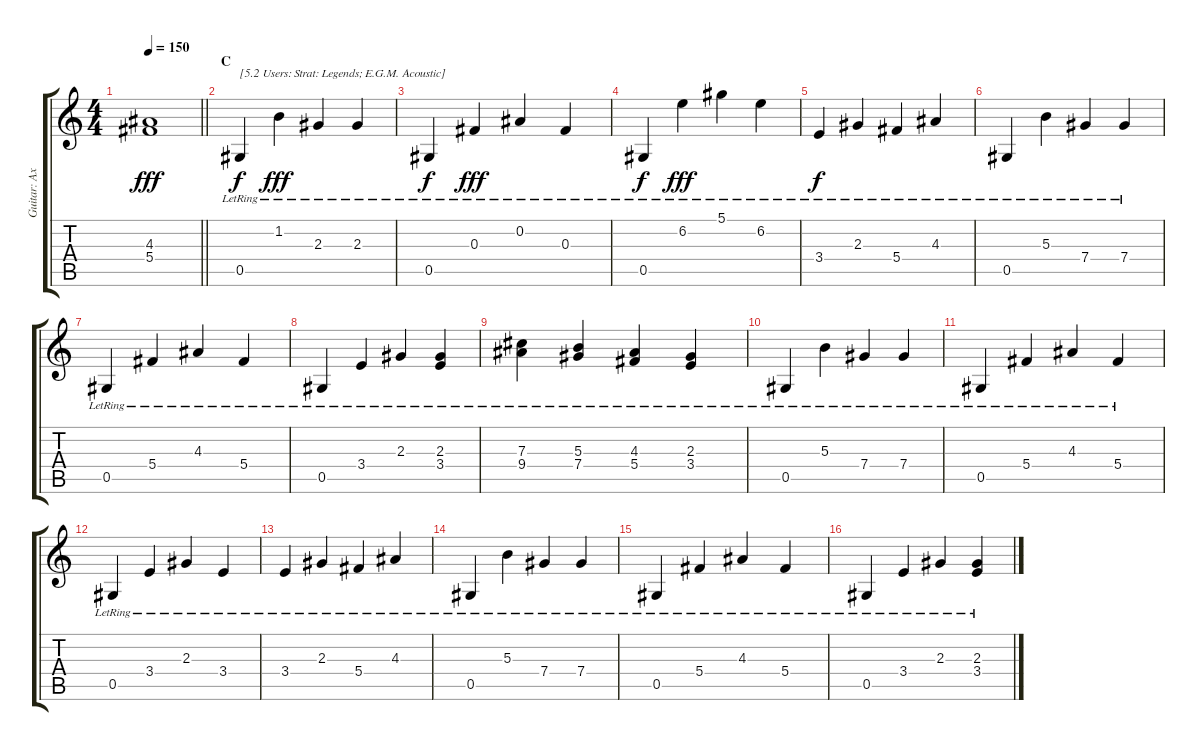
\track ("Guitar: Axel" "Guitar: Ax") {instrument distortionguitar}
\staff {score tabs}
\tuning (Eb4 Bb3 Gb3 Db3 Ab2 Eb2) {hide}
\ts (4 4)
\tempo 150
\clef g2
\barLineRight lightlight
\ks c
(4.3{t} 5.4{t}).1{dy fff} |
\section ("" "C")
0.5{lr}.4{txt "[5.2 Users: Strat: Legends; E.G.M. Acoustic]" dy f volume 12 instrument acousticguitarsteel} 1.2{lr}.4{dy fff} 2.3{lr}.4 2.3{lr}.4 |
0.5{lr}.4{dy f} 0.3{lr}.4{dy fff} 0.2{lr}.4 0.3{lr}.4 |
0.5{lr}.4{dy f} 6.2{lr}.4{dy fff} 5.1{lr}.4 6.2{lr}.4 |
3.4{lr}.4{dy f} 2.3{lr}.4 5.4{lr}.4 4.3{lr}.4 |
0.5{lr}.4 5.3{lr}.4 7.4{lr}.4 7.4{lr}.4 |
0.5{lr}.4 5.4{lr}.4 4.3{lr}.4 5.4{lr}.4 |
0.5{lr}.4 3.4{lr}.4 2.3{lr}.4 (2.3{lr} 3.4{lr}).4 |
(7.3{lr} 9.4{lr}).4 (5.3{lr} 7.4{lr}).4 (4.3{lr} 5.4{lr}).4 (2.3{lr} 3.4{lr}).4 |
0.5{lr}.4 5.3{lr}.4 7.4{lr}.4 7.4{lr}.4 |
0.5{lr}.4 5.4{lr}.4 4.3{lr}.4 5.4{lr}.4 |
0.5{lr}.4 3.4{lr}.4 2.3{lr}.4 3.4{lr}.4 |
3.4{lr}.4 2.3{lr}.4 5.4{lr}.4 4.3{lr}.4 |
0.5{lr}.4 5.3{lr}.4 7.4{lr}.4 7.4{lr}.4 |
0.5{lr}.4 5.4{lr}.4 4.3{lr}.4 5.4{lr}.4 |
0.5{lr}.4 3.4{lr}.4 2.3{lr}.4 (2.3{lr} 3.4{lr}).4
